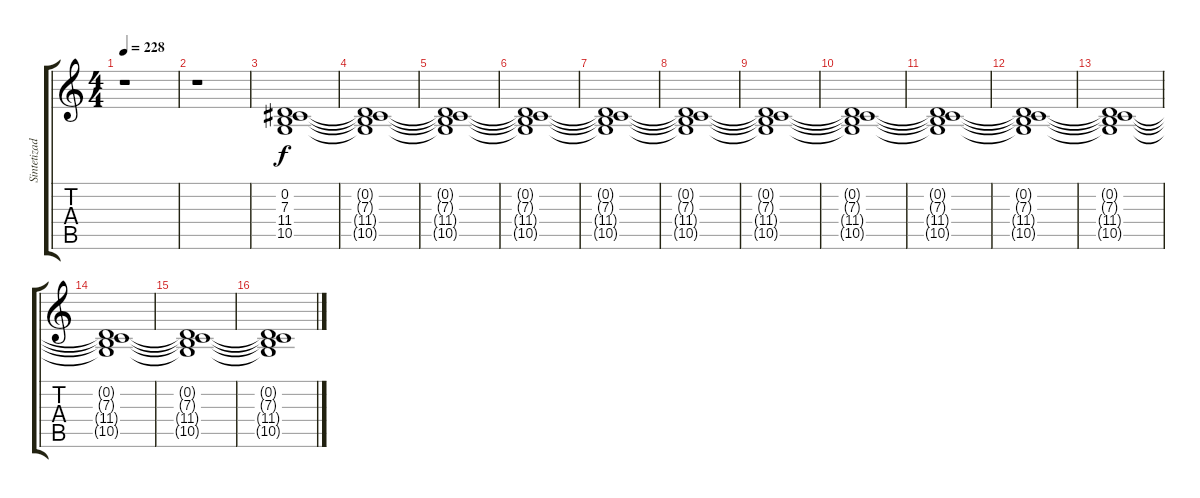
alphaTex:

\track ("Sintetizador" "Sintetizad") {instrument synthstrings2}
\staff {score tabs}
\tuning (E4 B3 G3 D3 A2 E2) {hide}
\ts (4 4)
\tempo 228
\clef g2
\ks c
r.1{dy f instrument synthstrings2} |
r.1 |
(0.2 7.3 11.4 10.5).1 |
(0.2{t} 7.3{t} 11.4{t} 10.5{t}).1 |
(0.2{t} 7.3{t} 11.4{t} 10.5{t}).1 |
(0.2{t} 7.3{t} 11.4{t} 10.5{t}).1 |
(0.2{t} 7.3{t} 11.4{t} 10.5{t}).1 |
(0.2{t} 7.3{t} 11.4{t} 10.5{t}).1 |
(0.2{t} 7.3{t} 11.4{t} 10.5{t}).1 |
(0.2{t} 7.3{t} 11.4{t} 10.5{t}).1 |
(0.2{t} 7.3{t} 11.4{t} 10.5{t}).1 |
(0.2{t} 7.3{t} 11.4{t} 10.5{t}).1 |
(0.2{t} 7.3{t} 11.4{t} 10.5{t}).1 |
(0.2{t} 7.3{t} 11.4{t} 10.5{t}).1 |
(0.2{t} 7.3{t} 11.4{t} 10.5{t}).1 |
(0.2{t} 7.3{t} 11.4{t} 10.5{t}).1
